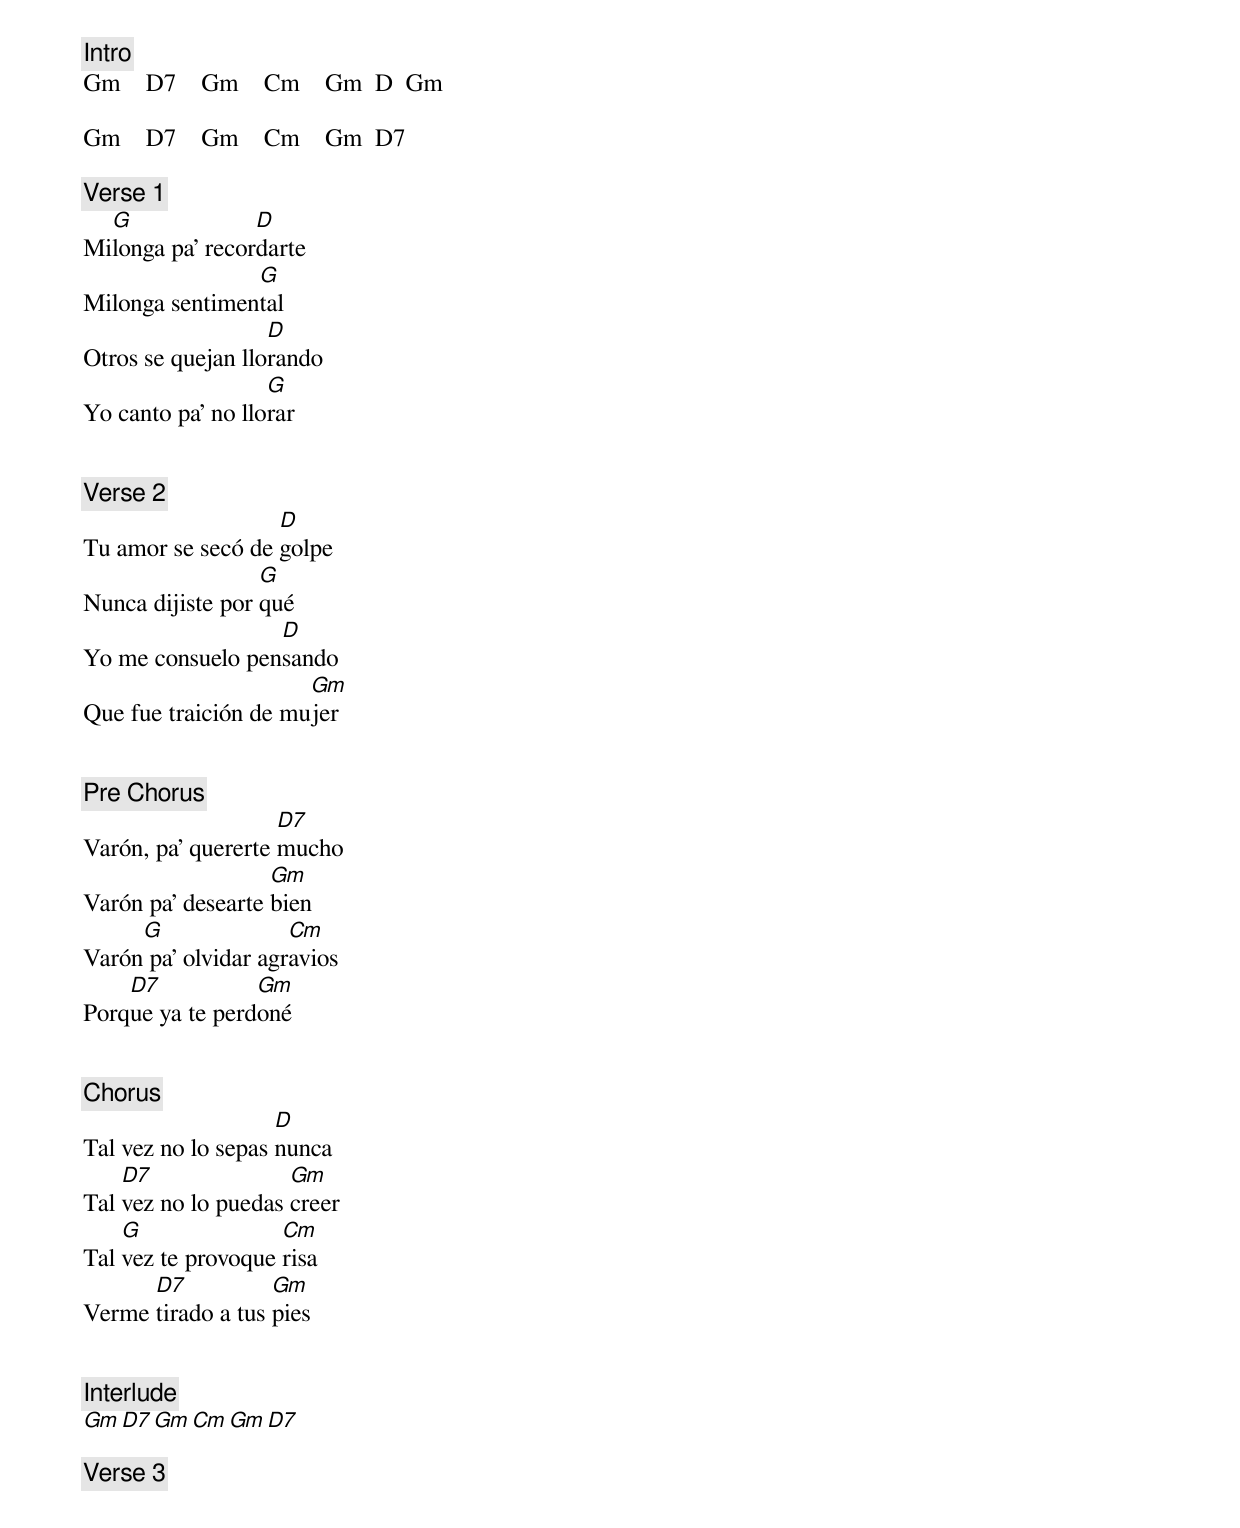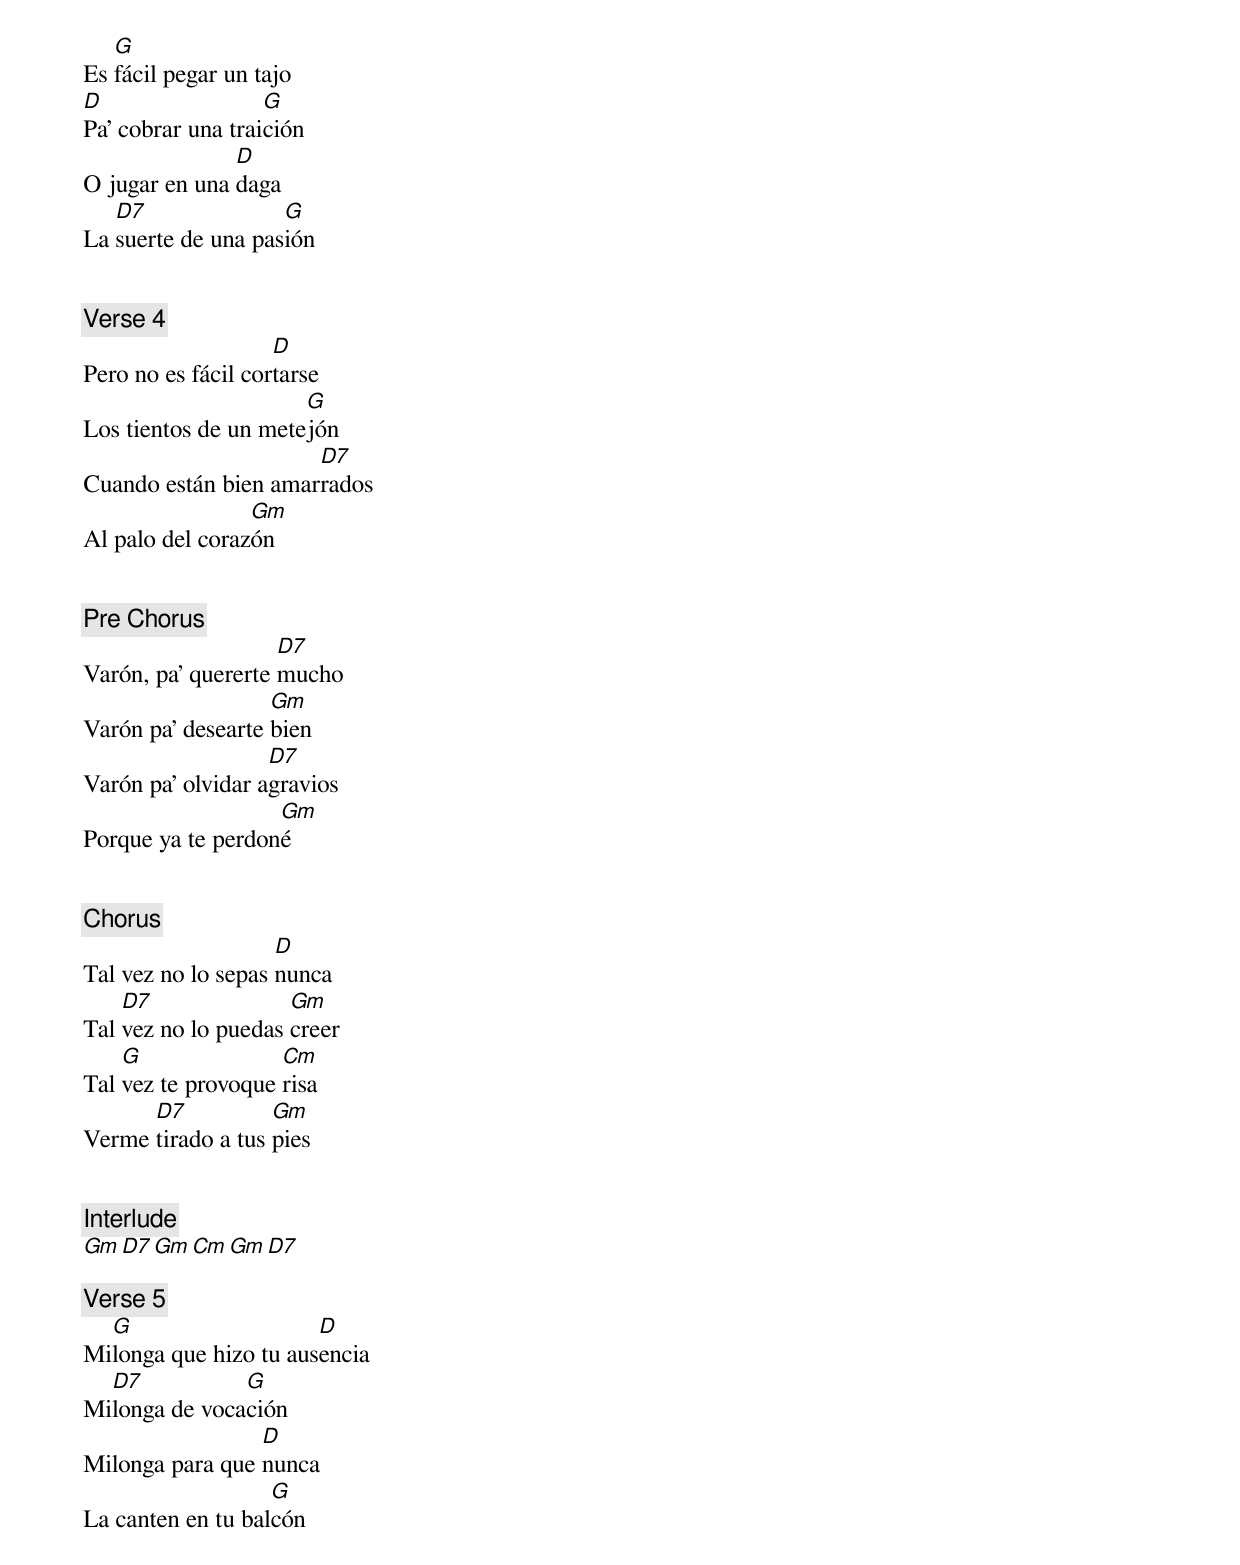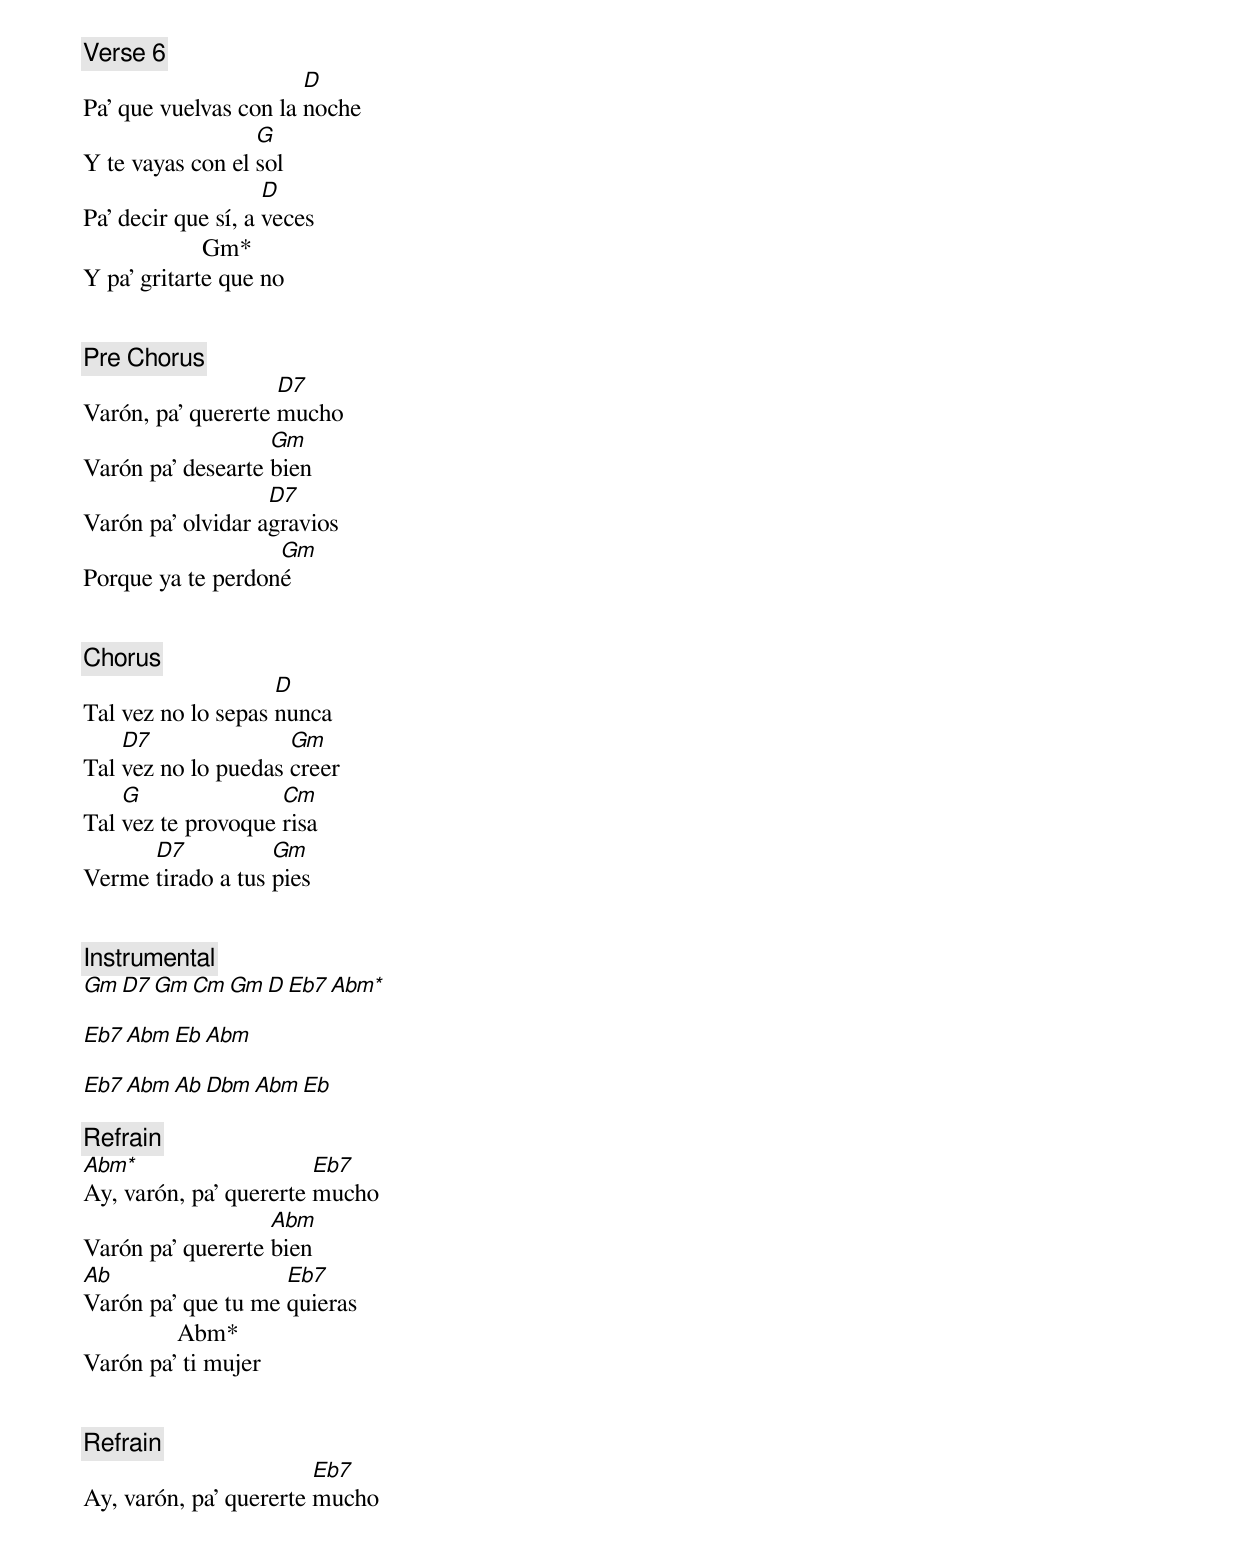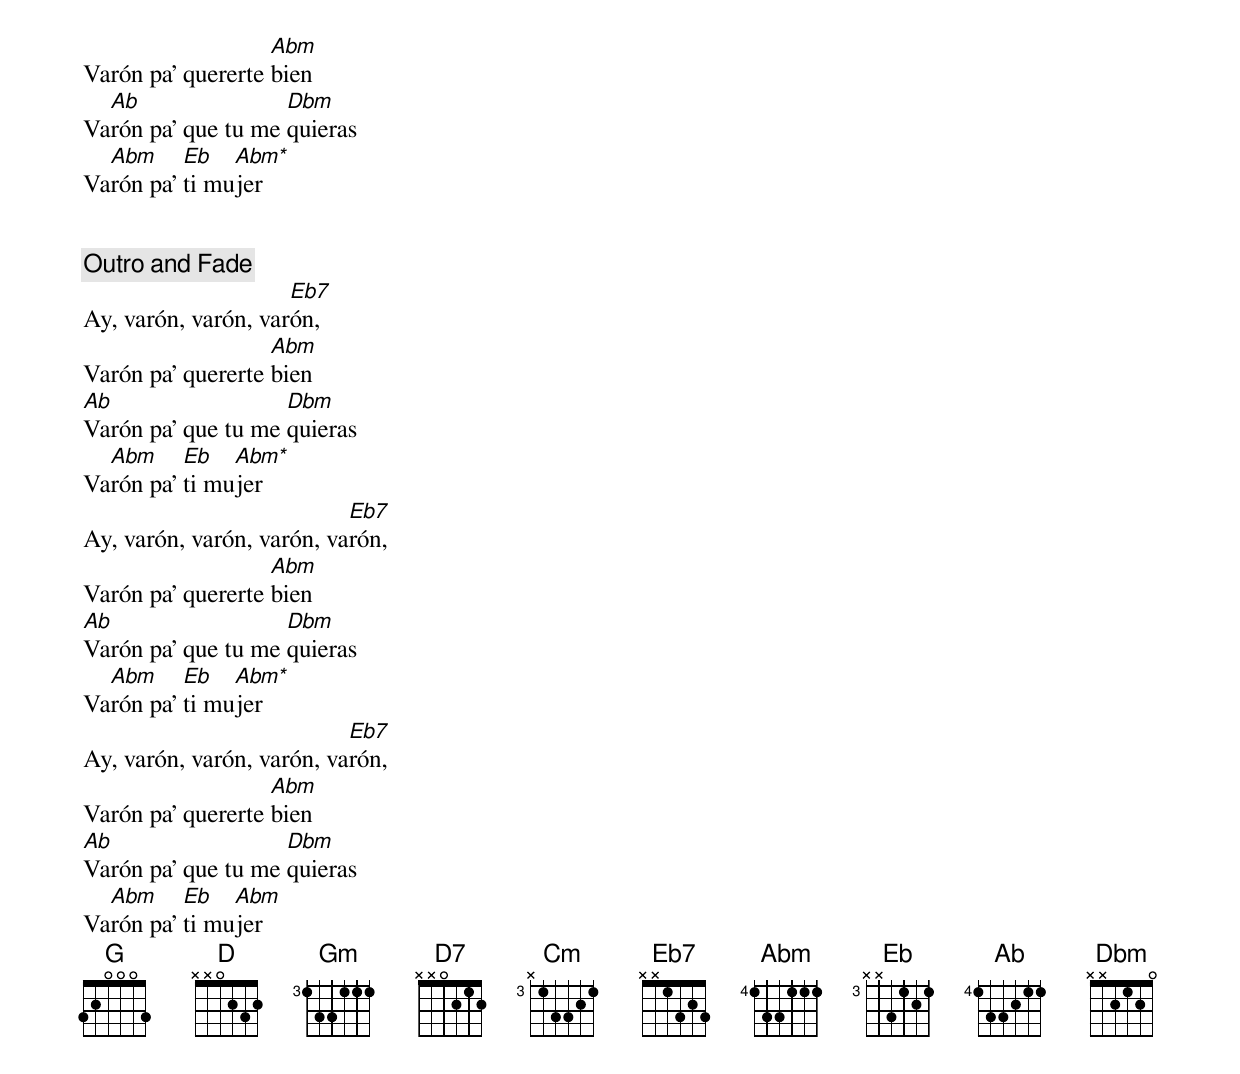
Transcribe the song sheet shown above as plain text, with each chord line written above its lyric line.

[Intro]
Gm    D7    Gm    Cm    Gm  D  Gm

Gm    D7    Gm    Cm    Gm  D7

[Verse 1]
  G              D
Milonga pa' recordarte
                G
Milonga sentimental
                   D
Otros se quejan llorando
                   G
Yo canto pa' no llorar


[Verse 2]
                   D
Tu amor se secó de golpe
                  G
Nunca dijiste por qué
                  D
Yo me consuelo pensando
                      Gm
Que fue traición de mujer


[Pre Chorus]
                    D7
Varón, pa' quererte mucho
                   Gm
Varón pa' desearte bien
     G               Cm
Varón pa' olvidar agravios
    D7           Gm
Porque ya te perdoné


[Chorus]
                    D
Tal vez no lo sepas nunca
    D7               Gm
Tal vez no lo puedas creer
    G               Cm
Tal vez te provoque risa
      D7           Gm
Verme tirado a tus pies


[Interlude]
Gm    D7    Gm    Cm    Gm  D7

[Verse 3]
   G
Es fácil pegar un tajo
D                  G
Pa' cobrar una traición
               D
O jugar en una daga
   D7               G
La suerte de una pasión


[Verse 4]
                    D
Pero no es fácil cortarse
                      G
Los tientos de un metejón
                      D7
Cuando están bien amarrados
                 Gm
Al palo del corazón


[Pre Chorus]
                    D7
Varón, pa' quererte mucho
                   Gm
Varón pa' desearte bien
                   D7
Varón pa' olvidar agravios
                   Gm
Porque ya te perdoné


[Chorus]
                    D
Tal vez no lo sepas nunca
    D7               Gm
Tal vez no lo puedas creer
    G               Cm
Tal vez te provoque risa
      D7           Gm
Verme tirado a tus pies


[Interlude]
Gm    D7    Gm    Cm    Gm  D7

[Verse 5]
  G                    D
Milonga que hizo tu ausencia
  D7           G
Milonga de vocación
                 D
Milonga para que nunca
                   G
La canten en tu balcón


[Verse 6]
                       D
Pa' que vuelvas con la noche
                  G
Y te vayas con el sol
                    D
Pa' decir que sí, a veces
                   Gm*
Y pa' gritarte que no


[Pre Chorus]
                    D7
Varón, pa' quererte mucho
                   Gm
Varón pa' desearte bien
                   D7
Varón pa' olvidar agravios
                   Gm
Porque ya te perdoné


[Chorus]
                    D
Tal vez no lo sepas nunca
    D7               Gm
Tal vez no lo puedas creer
    G               Cm
Tal vez te provoque risa
      D7           Gm
Verme tirado a tus pies


[Instrumental]
Gm   D7    Gm    Cm    Gm  D  Eb7    Abm*

Eb7    Abm    Eb  Abm

Eb7    Abm    Ab  Dbm  Abm  Eb

[Refrain]
Abm*                    Eb7
Ay, varón, pa' quererte mucho
                   Abm
Varón pa' quererte bien
Ab                  Eb7
Varón pa' que tu me quieras
               Abm*
Varón pa' ti mujer


[Refrain]
                        Eb7
Ay, varón, pa' quererte mucho
                   Abm
Varón pa' quererte bien
  Ab                Dbm
Varón pa' que tu me quieras
  Abm     Eb   Abm*
Varón pa' ti mujer


[Outro and Fade]
                     Eb7
Ay, varón, varón, varón,
                   Abm
Varón pa' quererte bien
Ab                  Dbm
Varón pa' que tu me quieras
  Abm     Eb   Abm*
Varón pa' ti mujer
                           Eb7
Ay, varón, varón, varón, varón,
                   Abm
Varón pa' quererte bien
Ab                  Dbm
Varón pa' que tu me quieras
  Abm     Eb   Abm*
Varón pa' ti mujer
                           Eb7
Ay, varón, varón, varón, varón,
                   Abm
Varón pa' quererte bien
Ab                  Dbm
Varón pa' que tu me quieras
  Abm     Eb   Abm
Varón pa' ti mujer
